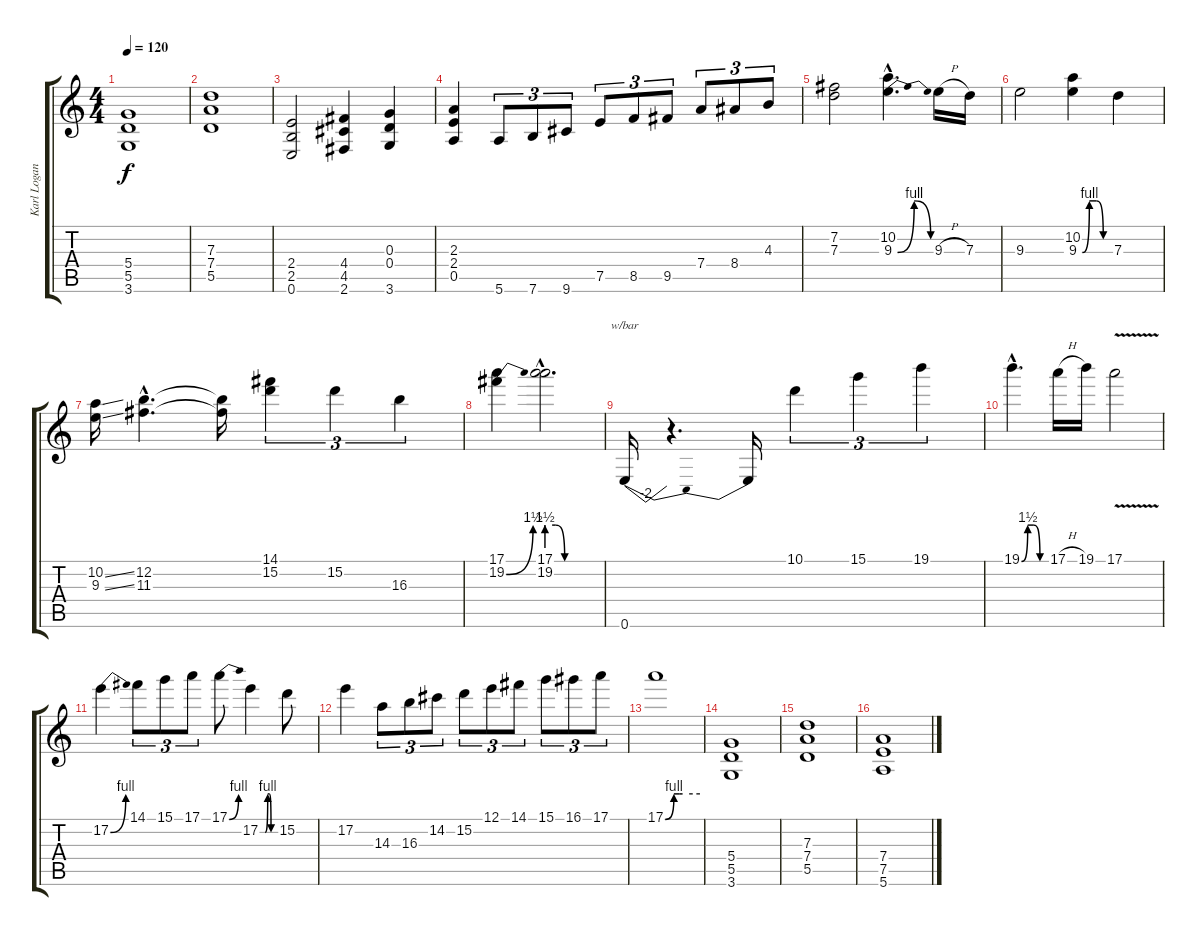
\track ("Karl Logan" "Karl Logan") {instrument distortionguitar}
\staff {score tabs}
\tuning (E4 B3 G3 D3 A2 E2) {hide}
\ts (4 4)
\tempo 120
\clef g2
\ks c
(5.4 5.5 3.6).1{dy f} |
(7.3 7.4 5.5).1 |
(2.4 2.5 0.6).2 (4.4 4.5 2.6).4 (0.3 0.4 3.6).4 |
(2.3 2.4 0.5).4 5.6.8{tu (3 2)} 7.6.8{tu (3 2)} 9.6.8{tu (3 2)} 7.5.8{tu (3 2)} 8.5.8{tu (3 2)} 9.5.8{tu (3 2)} 7.4.8{tu (3 2)} 8.4.8{tu (3 2)} 4.3.8{tu (3 2)} |
(7.2 7.3).2 (10.2{hac} 9.3{be (bendrelease 0 0 15 4 45 4 60 0) hac}).4{d} 9.3{h}.16 7.3.16 |
9.3.2 (10.2 9.3{be (custom 0 0 15 4 30 4 45 0 60 0)}).4 7.3.4 |
(10.2{ss} 9.3{ss}).16 (12.2{hac} 11.3{hac}).4{d} (12.2{t} 11.3{t}).16 (14.1 15.2).4{tu (3 2)} 15.2.4{tu (3 2)} 16.3.4{tu (3 2)} |
(17.1 19.2{be (bend 0 0 60 6)}).4 (17.1{hac} 19.2{be (custom 0 6 10 6 20 0 40 0 60 0) hac}).2{d} |
0.6.16{tbe (dip default 0 0 30 -8 60 0)} r.4{d} 0.6{t}.16 10.1.4{tu (3 2)} 15.1.4{tu (3 2)} 19.1.4{tu (3 2)} |
19.1{be (custom 0 0 15 6 30 6 45 0 60 0) hac}.4{d} 17.1{h}.16 19.1.16 17.1{v}.2 |
17.2{be (bend 0 0 60 4)}.4 14.1.8{tu (3 2)} 15.1.8{tu (3 2)} 17.1.8{tu (3 2)} 17.1{be (bend 0 0 60 4)}.8 17.2{be (custom 0 0 6 0 10 0 14 0 20 0 30 4 36 4 43 0 45 0 48 0 55 0 60 0)}.4 15.2.8 |
17.2.4 14.3.8{tu (3 2)} 16.3.8{tu (3 2)} 14.2.8{tu (3 2)} 15.2.8{tu (3 2)} 12.1.8{tu (3 2)} 14.1.8{tu (3 2)} 15.1.8{tu (3 2)} 16.1.8{tu (3 2)} 17.1.8{tu (3 2)} |
17.1{be (custom 0 0 15 4 25 4 30 4 60 4)}.1 |
(5.4 5.5 3.6).1 |
(7.3 7.4 5.5).1 |
(7.4 7.5 5.6).1
